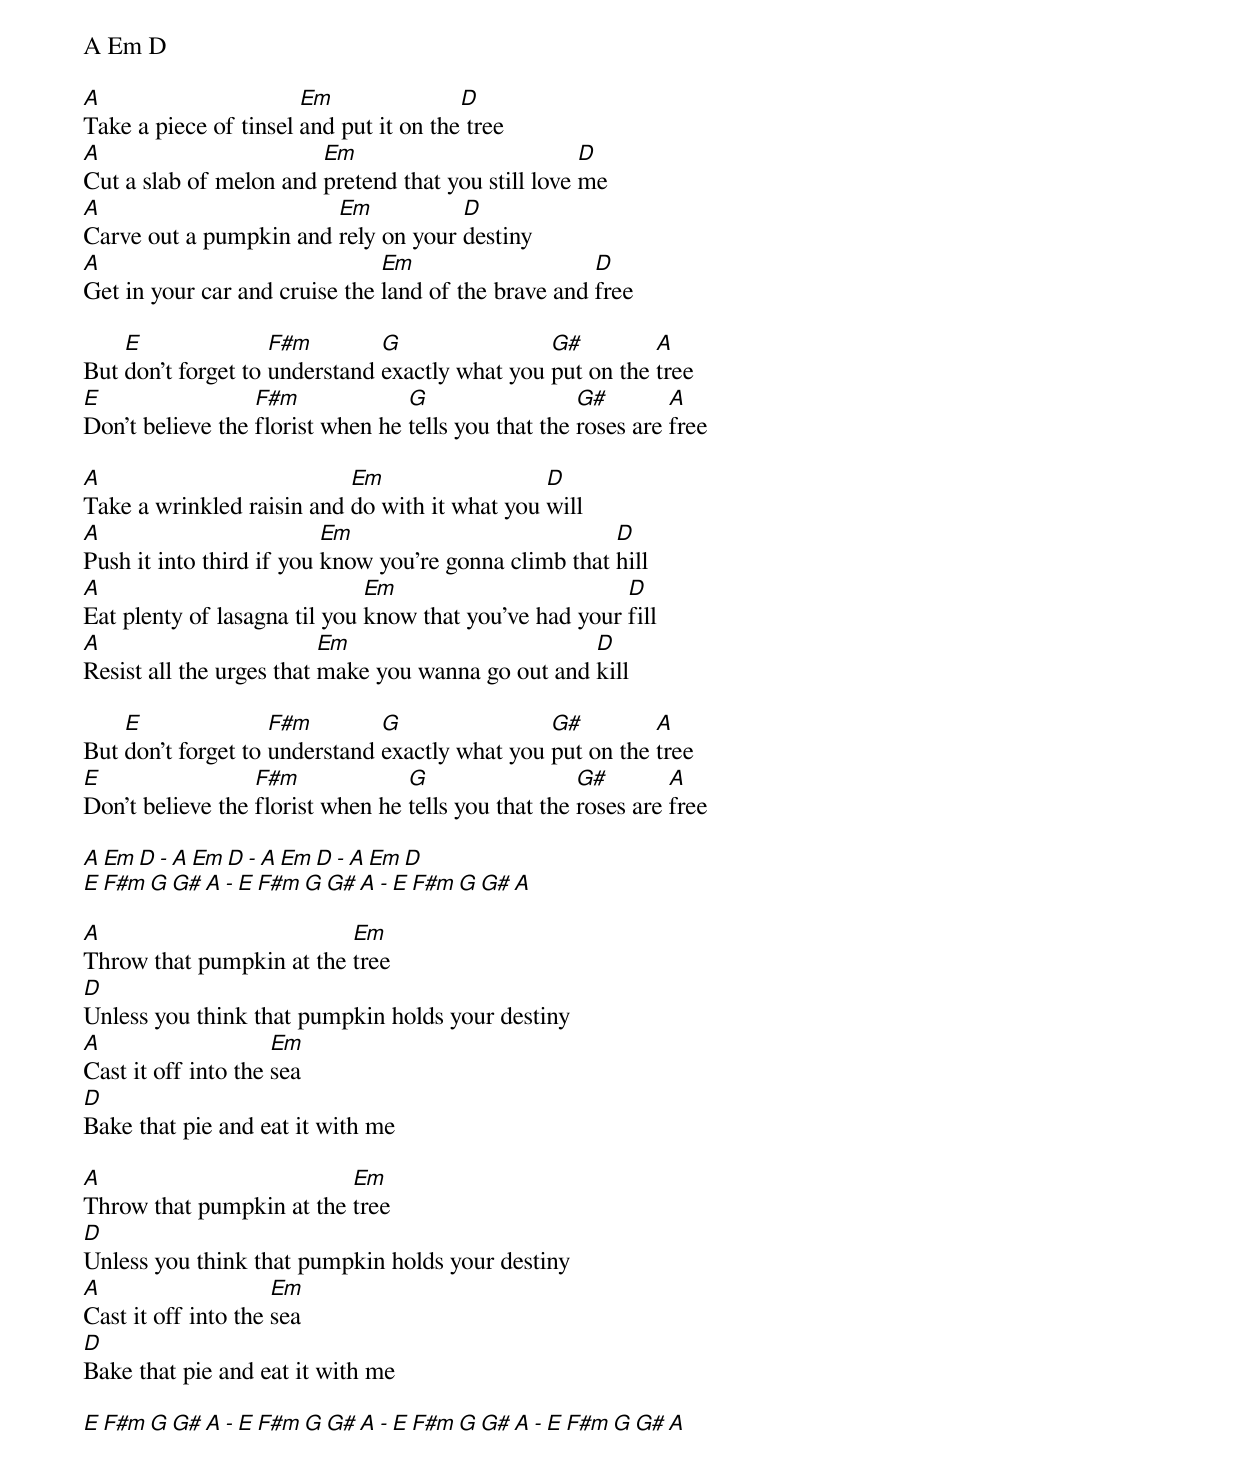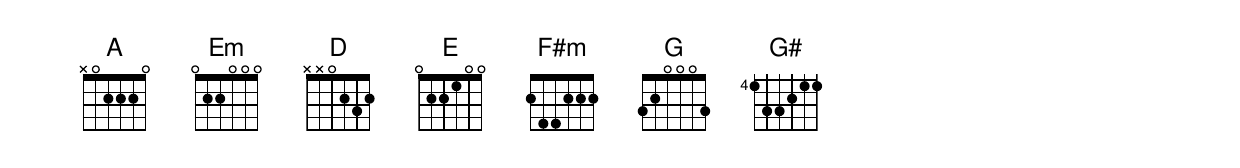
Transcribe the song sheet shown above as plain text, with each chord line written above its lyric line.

A Em D

A                      Em               D
Take a piece of tinsel and put it on the tree
A                       Em                          D
Cut a slab of melon and pretend that you still love me
A                       Em           D
Carve out a pumpkin and rely on your destiny
A                              Em                    D
Get in your car and cruise the land of the brave and free

    E               F#m        G                G#         A
But don't forget to understand exactly what you put on the tree
E                 F#m             G                  G#        A
Don't believe the florist when he tells you that the roses are free

A                          Em                  D
Take a wrinkled raisin and do with it what you will
A                         Em                           D
Push it into third if you know you're gonna climb that hill
A                             Em                        D
Eat plenty of lasagna til you know that you've had your fill
A                         Em                        D
Resist all the urges that make you wanna go out and kill

    E               F#m        G                G#         A
But don't forget to understand exactly what you put on the tree
E                 F#m             G                  G#        A
Don't believe the florist when he tells you that the roses are free

A Em D - A Em D - A Em D - A Em D
E F#m G G# A - E F#m G G# A - E F#m G G# A

A                         Em
Throw that pumpkin at the tree
D
Unless you think that pumpkin holds your destiny
A                    Em
Cast it off into the sea
D
Bake that pie and eat it with me

A                         Em
Throw that pumpkin at the tree
D
Unless you think that pumpkin holds your destiny
A                    Em
Cast it off into the sea
D
Bake that pie and eat it with me

E F#m G G# A - E F#m G G# A - E F#m G G# A - E F#m G G# A
